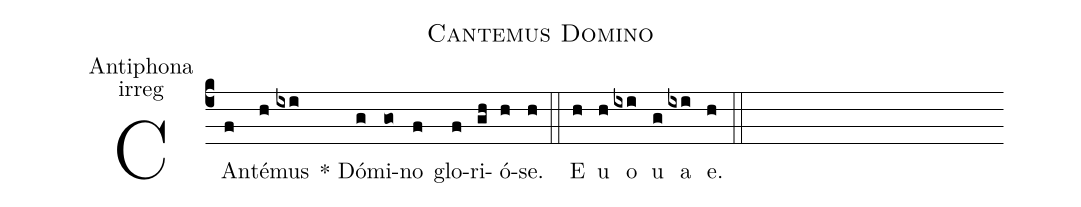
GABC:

name:Cantemus Domino;
office-part:Antiphona;
mode:irreg;
%%
(c4)
CAn(f)té(h)mus(ixi) <sp>*</sp> Dó(g)mi(go)no(f) glo(f)ri(gh)ó(h)se.(h) (::)
E(h) u(h) o(ixi) u(g) a(ixi) e.(h) (::)
